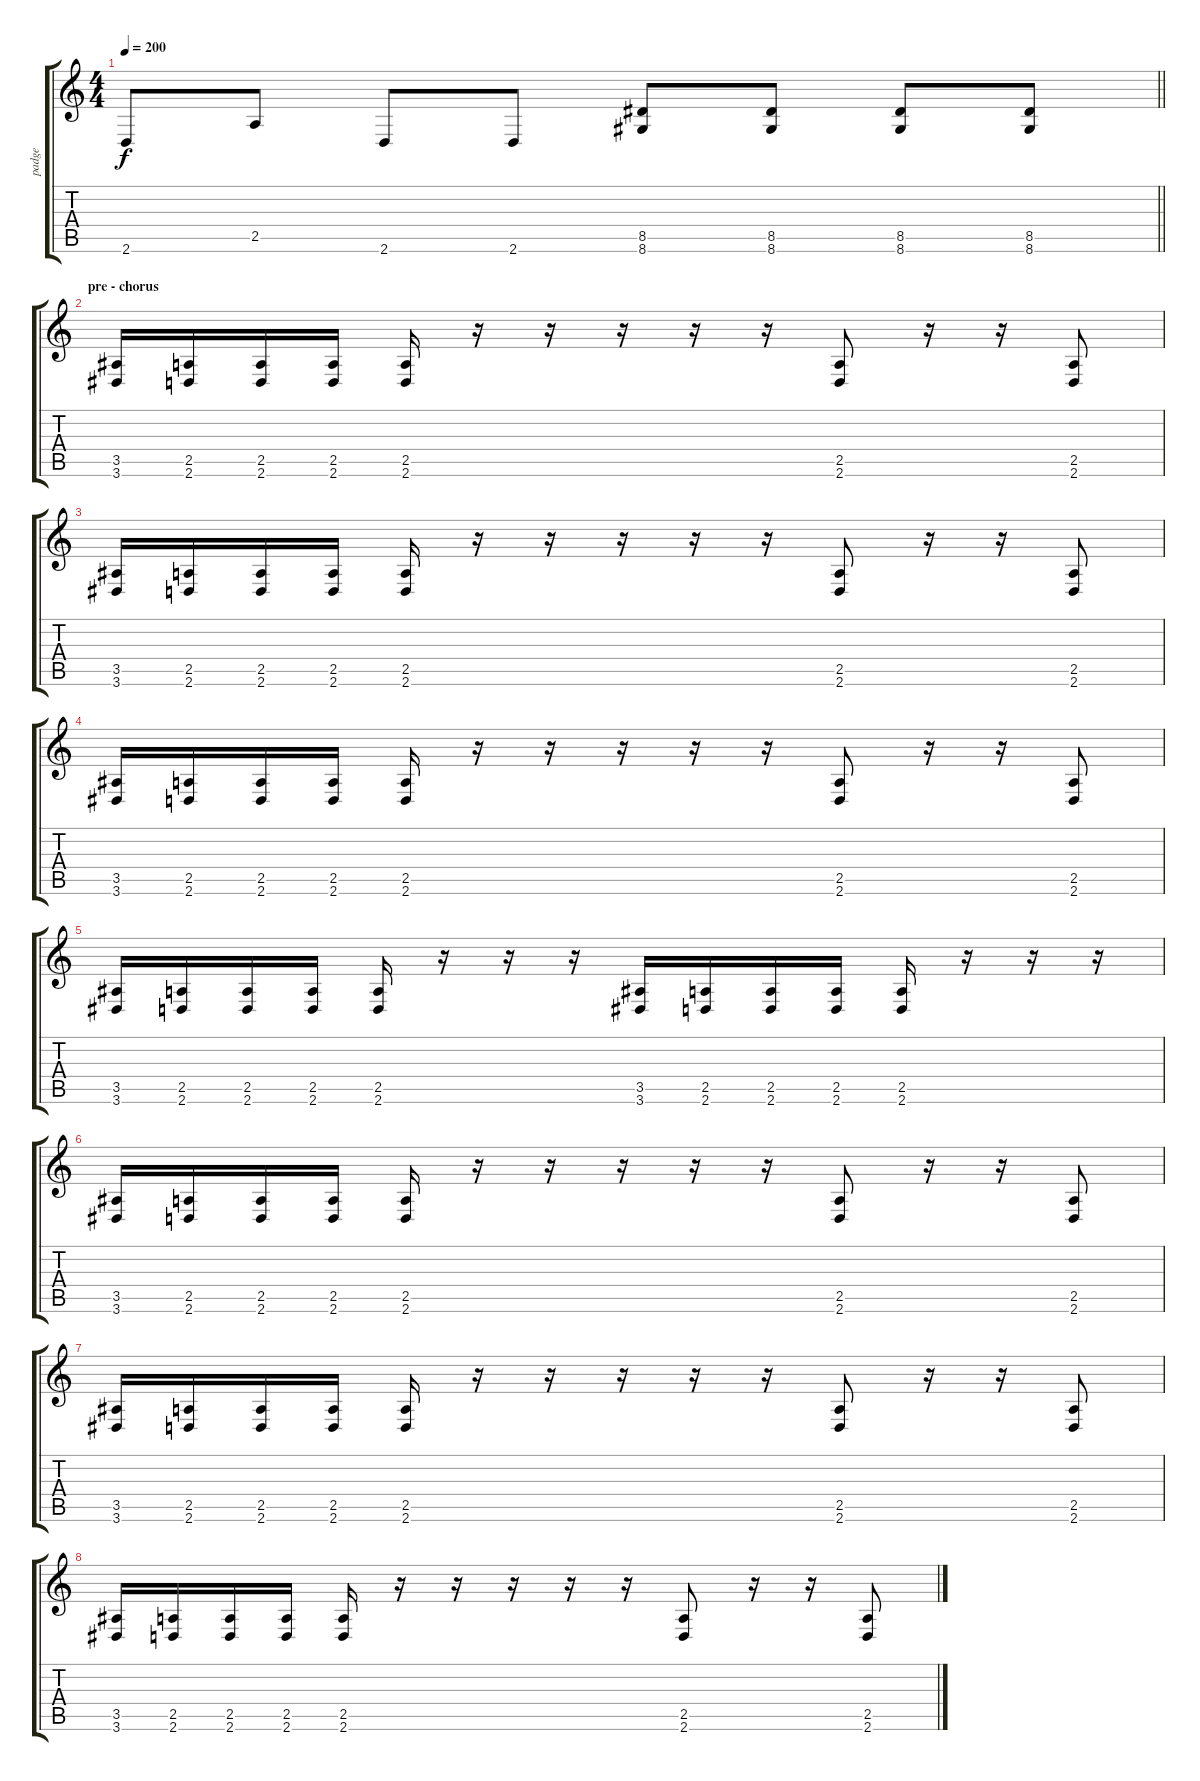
\track ("padge" "padge") {instrument distortionguitar}
\staff {score tabs}
\tuning (D4 A3 F3 C3 G2 C2) {hide}
\ts (4 4)
\tempo 200
\clef g2
\barLineRight lightlight
\ks c
2.6.8{dy f} 2.5.8 2.6.8 2.6.8 (8.5 8.6).8 (8.5 8.6).8 (8.5 8.6).8 (8.5 8.6).8 |
\section ("" "pre - chorus")
(3.5 3.6).16 (2.5 2.6).16 (2.5 2.6).16 (2.5 2.6).16 (2.5 2.6).16 r.16 r.16 r.16 r.16 r.16 (2.5 2.6).8 r.16 r.16 (2.5 2.6).8 |
(3.5 3.6).16 (2.5 2.6).16 (2.5 2.6).16 (2.5 2.6).16 (2.5 2.6).16 r.16 r.16 r.16 r.16 r.16 (2.5 2.6).8 r.16 r.16 (2.5 2.6).8 |
(3.5 3.6).16 (2.5 2.6).16 (2.5 2.6).16 (2.5 2.6).16 (2.5 2.6).16 r.16 r.16 r.16 r.16 r.16 (2.5 2.6).8 r.16 r.16 (2.5 2.6).8 |
(3.5 3.6).16 (2.5 2.6).16 (2.5 2.6).16 (2.5 2.6).16 (2.5 2.6).16 r.16 r.16 r.16 (3.5 3.6).16 (2.5 2.6).16 (2.5 2.6).16 (2.5 2.6).16 (2.5 2.6).16 r.16 r.16 r.16 |
(3.5 3.6).16 (2.5 2.6).16 (2.5 2.6).16 (2.5 2.6).16 (2.5 2.6).16 r.16 r.16 r.16 r.16 r.16 (2.5 2.6).8 r.16 r.16 (2.5 2.6).8 |
(3.5 3.6).16 (2.5 2.6).16 (2.5 2.6).16 (2.5 2.6).16 (2.5 2.6).16 r.16 r.16 r.16 r.16 r.16 (2.5 2.6).8 r.16 r.16 (2.5 2.6).8 |
(3.5 3.6).16 (2.5 2.6).16 (2.5 2.6).16 (2.5 2.6).16 (2.5 2.6).16 r.16 r.16 r.16 r.16 r.16 (2.5 2.6).8 r.16 r.16 (2.5 2.6).8
